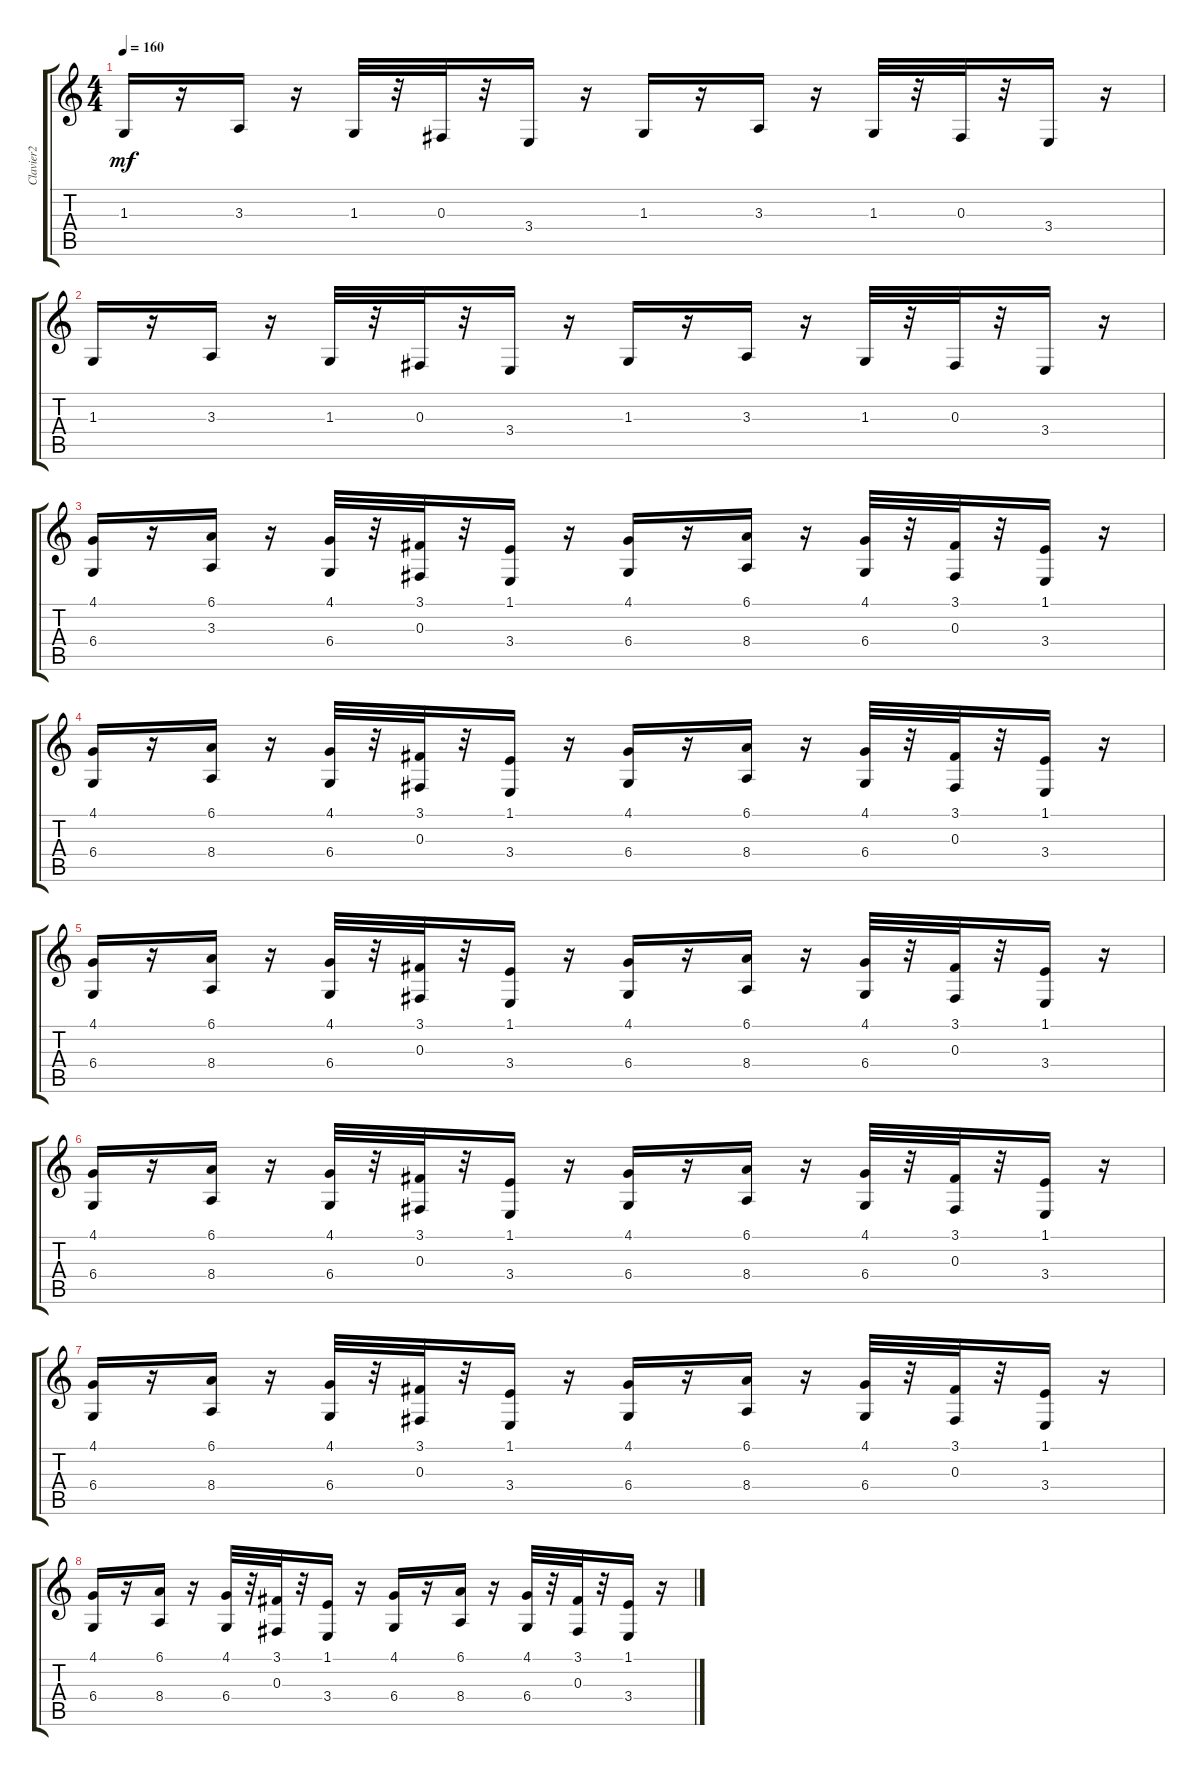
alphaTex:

\track ("Clavier2" "Clavier2") {instrument stringensemble1}
\staff {score tabs}
\tuning (Eb4 Bb3 Gb3 Db3 Ab2 Eb2) {hide}
\ts (4 4)
\tempo 160
\clef g2
\ks c
1.3.16{dy mf} r.16 3.3.16 r.16 1.3.32 r.32 0.3.32 r.32 3.4.16 r.16 1.3.16 r.16 3.3.16 r.16 1.3.32 r.32 0.3.32 r.32 3.4.16 r.16 |
1.3.16 r.16 3.3.16 r.16 1.3.32 r.32 0.3.32 r.32 3.4.16 r.16 1.3.16 r.16 3.3.16 r.16 1.3.32 r.32 0.3.32 r.32 3.4.16 r.16 |
(4.1 6.4).16 r.16 (6.1 3.3).16 r.16 (4.1 6.4).32 r.32 (3.1 0.3).32 r.32 (1.1 3.4).16 r.16 (4.1 6.4).16 r.16 (6.1 8.4).16 r.16 (4.1 6.4).32 r.32 (3.1 0.3).32 r.32 (1.1 3.4).16 r.16 |
(4.1 6.4).16 r.16 (6.1 8.4).16 r.16 (4.1 6.4).32 r.32 (3.1 0.3).32 r.32 (1.1 3.4).16 r.16 (4.1 6.4).16 r.16 (6.1 8.4).16 r.16 (4.1 6.4).32 r.32 (3.1 0.3).32 r.32 (1.1 3.4).16 r.16 |
(4.1 6.4).16 r.16 (6.1 8.4).16 r.16 (4.1 6.4).32 r.32 (3.1 0.3).32 r.32 (1.1 3.4).16 r.16 (4.1 6.4).16 r.16 (6.1 8.4).16 r.16 (4.1 6.4).32 r.32 (3.1 0.3).32 r.32 (1.1 3.4).16 r.16 |
(4.1 6.4).16 r.16 (6.1 8.4).16 r.16 (4.1 6.4).32 r.32 (3.1 0.3).32 r.32 (1.1 3.4).16 r.16 (4.1 6.4).16 r.16 (6.1 8.4).16 r.16 (4.1 6.4).32 r.32 (3.1 0.3).32 r.32 (1.1 3.4).16 r.16 |
(4.1 6.4).16 r.16 (6.1 8.4).16 r.16 (4.1 6.4).32 r.32 (3.1 0.3).32 r.32 (1.1 3.4).16 r.16 (4.1 6.4).16 r.16 (6.1 8.4).16 r.16 (4.1 6.4).32 r.32 (3.1 0.3).32 r.32 (1.1 3.4).16 r.16 |
(4.1 6.4).16 r.16 (6.1 8.4).16 r.16 (4.1 6.4).32 r.32 (3.1 0.3).32 r.32 (1.1 3.4).16 r.16 (4.1 6.4).16 r.16 (6.1 8.4).16 r.16 (4.1 6.4).32 r.32 (3.1 0.3).32 r.32 (1.1 3.4).16 r.16
